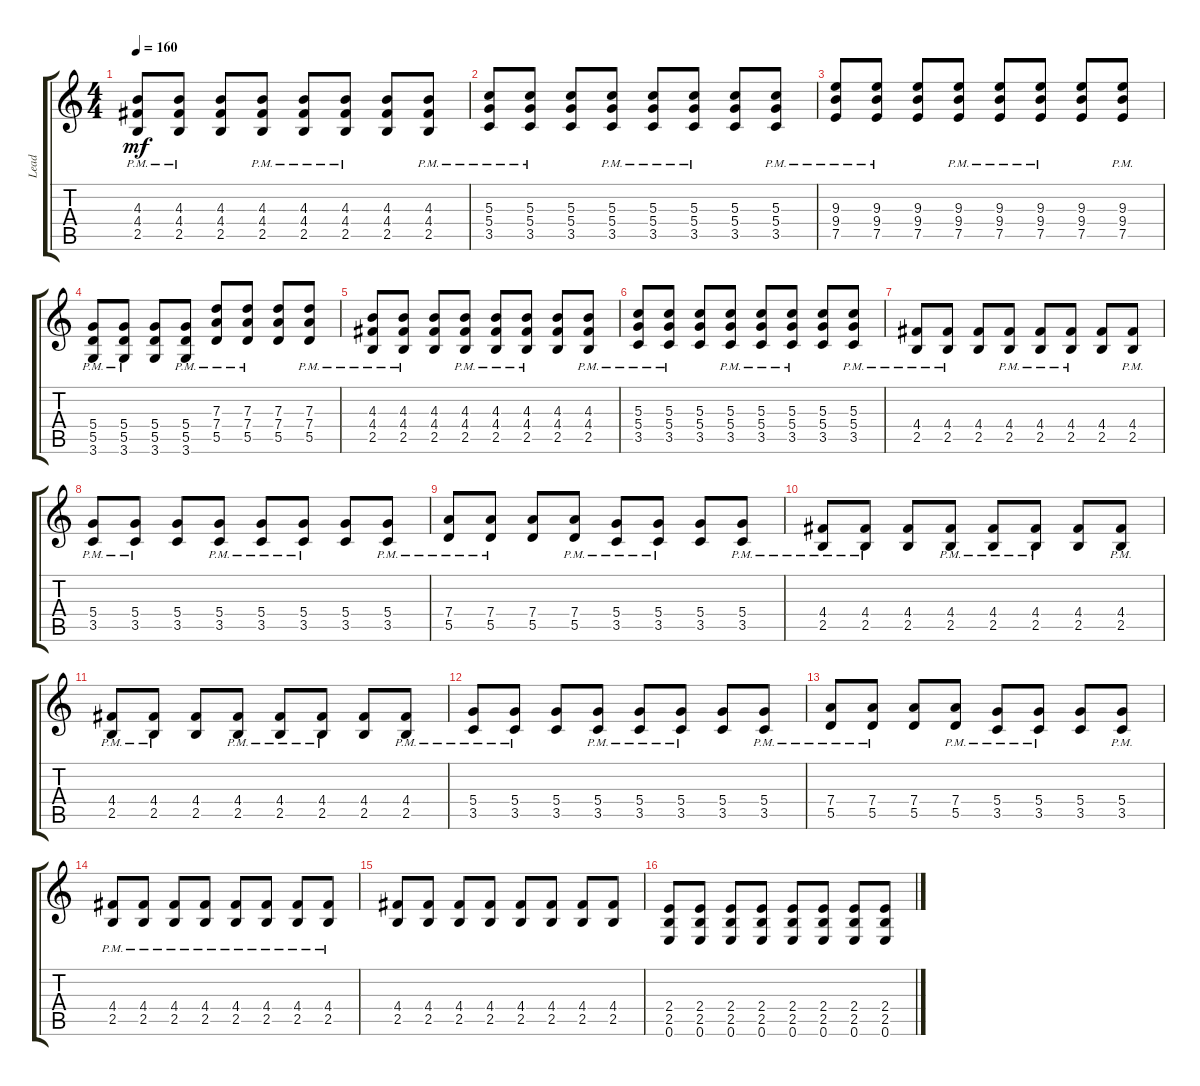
\track ("Lead" "Lead") {instrument overdrivenguitar}
\staff {score tabs}
\tuning (E4 B3 G3 D3 A2 E2) {hide}
\ts (4 4)
\tempo 160
\clef g2
\ks c
(4.3{pm} 4.4{pm} 2.5{pm}).8{dy mf} (4.3{pm} 4.4{pm} 2.5{pm}).8 (4.3 4.4 2.5).8 (4.3{pm} 4.4{pm} 2.5{pm}).8 (4.3{pm} 4.4{pm} 2.5{pm}).8 (4.3{pm} 4.4{pm} 2.5{pm}).8 (4.3 4.4 2.5).8 (4.3{pm} 4.4{pm} 2.5{pm}).8 |
(5.3{pm} 5.4{pm} 3.5{pm}).8 (5.3{pm} 5.4{pm} 3.5{pm}).8 (5.3 5.4 3.5).8 (5.3{pm} 5.4{pm} 3.5{pm}).8 (5.3{pm} 5.4{pm} 3.5{pm}).8 (5.3{pm} 5.4{pm} 3.5{pm}).8 (5.3 5.4 3.5).8 (5.3{pm} 5.4{pm} 3.5{pm}).8 |
(9.3{pm} 9.4{pm} 7.5{pm}).8 (9.3{pm} 9.4{pm} 7.5{pm}).8 (9.3 9.4 7.5).8 (9.3{pm} 9.4{pm} 7.5{pm}).8 (9.3{pm} 9.4{pm} 7.5{pm}).8 (9.3{pm} 9.4{pm} 7.5{pm}).8 (9.3 9.4 7.5).8 (9.3{pm} 9.4{pm} 7.5{pm}).8 |
(5.4{pm} 5.5{pm} 3.6{pm}).8 (5.4{pm} 5.5{pm} 3.6{pm}).8 (5.4 5.5 3.6).8 (5.4{pm} 5.5{pm} 3.6{pm}).8 (7.3{pm} 7.4{pm} 5.5{pm}).8 (7.3{pm} 7.4{pm} 5.5{pm}).8 (7.3 7.4 5.5).8 (7.3{pm} 7.4{pm} 5.5{pm}).8 |
(4.3{pm} 4.4{pm} 2.5{pm}).8 (4.3{pm} 4.4{pm} 2.5{pm}).8 (4.3 4.4 2.5).8 (4.3{pm} 4.4{pm} 2.5{pm}).8 (4.3{pm} 4.4{pm} 2.5{pm}).8 (4.3{pm} 4.4{pm} 2.5{pm}).8 (4.3 4.4 2.5).8 (4.3{pm} 4.4{pm} 2.5{pm}).8 |
(5.3{pm} 5.4{pm} 3.5{pm}).8 (5.3{pm} 5.4{pm} 3.5{pm}).8 (5.3 5.4 3.5).8 (5.3{pm} 5.4{pm} 3.5{pm}).8 (5.3{pm} 5.4{pm} 3.5{pm}).8 (5.3{pm} 5.4{pm} 3.5{pm}).8 (5.3 5.4 3.5).8 (5.3{pm} 5.4{pm} 3.5{pm}).8 |
(4.4{pm} 2.5{pm}).8 (4.4{pm} 2.5{pm}).8 (4.4 2.5).8 (4.4{pm} 2.5{pm}).8 (4.4{pm} 2.5{pm}).8 (4.4{pm} 2.5{pm}).8 (4.4 2.5).8 (4.4{pm} 2.5{pm}).8 |
(5.4{pm} 3.5{pm}).8 (5.4{pm} 3.5{pm}).8 (5.4 3.5).8 (5.4{pm} 3.5{pm}).8 (5.4{pm} 3.5{pm}).8 (5.4{pm} 3.5{pm}).8 (5.4 3.5).8 (5.4{pm} 3.5{pm}).8 |
(7.4{pm} 5.5{pm}).8 (7.4{pm} 5.5{pm}).8 (7.4 5.5).8 (7.4{pm} 5.5{pm}).8 (5.4{pm} 3.5{pm}).8 (5.4{pm} 3.5{pm}).8 (5.4 3.5).8 (5.4{pm} 3.5{pm}).8 |
(4.4{pm} 2.5{pm}).8 (4.4{pm} 2.5{pm}).8 (4.4 2.5).8 (4.4{pm} 2.5{pm}).8 (4.4{pm} 2.5{pm}).8 (4.4{pm} 2.5{pm}).8 (4.4 2.5).8 (4.4{pm} 2.5{pm}).8 |
(4.4{pm} 2.5{pm}).8 (4.4{pm} 2.5{pm}).8 (4.4 2.5).8 (4.4{pm} 2.5{pm}).8 (4.4{pm} 2.5{pm}).8 (4.4{pm} 2.5{pm}).8 (4.4 2.5).8 (4.4{pm} 2.5{pm}).8 |
(5.4{pm} 3.5{pm}).8 (5.4{pm} 3.5{pm}).8 (5.4 3.5).8 (5.4{pm} 3.5{pm}).8 (5.4{pm} 3.5{pm}).8 (5.4{pm} 3.5{pm}).8 (5.4 3.5).8 (5.4{pm} 3.5{pm}).8 |
(7.4{pm} 5.5{pm}).8 (7.4{pm} 5.5{pm}).8 (7.4 5.5).8 (7.4{pm} 5.5{pm}).8 (5.4{pm} 3.5{pm}).8 (5.4{pm} 3.5{pm}).8 (5.4 3.5).8 (5.4{pm} 3.5{pm}).8 |
(4.4{pm} 2.5{pm}).8 (4.4{pm} 2.5{pm}).8 (4.4{pm} 2.5{pm}).8 (4.4{pm} 2.5{pm}).8 (4.4{pm} 2.5{pm}).8 (4.4{pm} 2.5{pm}).8 (4.4{pm} 2.5{pm}).8 (4.4{pm} 2.5{pm}).8 |
(4.4 2.5).8 (4.4 2.5).8 (4.4 2.5).8 (4.4 2.5).8 (4.4 2.5).8 (4.4 2.5).8 (4.4 2.5).8 (4.4 2.5).8 |
(2.4 2.5 0.6).8 (2.4 2.5 0.6).8 (2.4 2.5 0.6).8 (2.4 2.5 0.6).8 (2.4 2.5 0.6).8 (2.4 2.5 0.6).8 (2.4 2.5 0.6).8 (2.4 2.5 0.6).8
